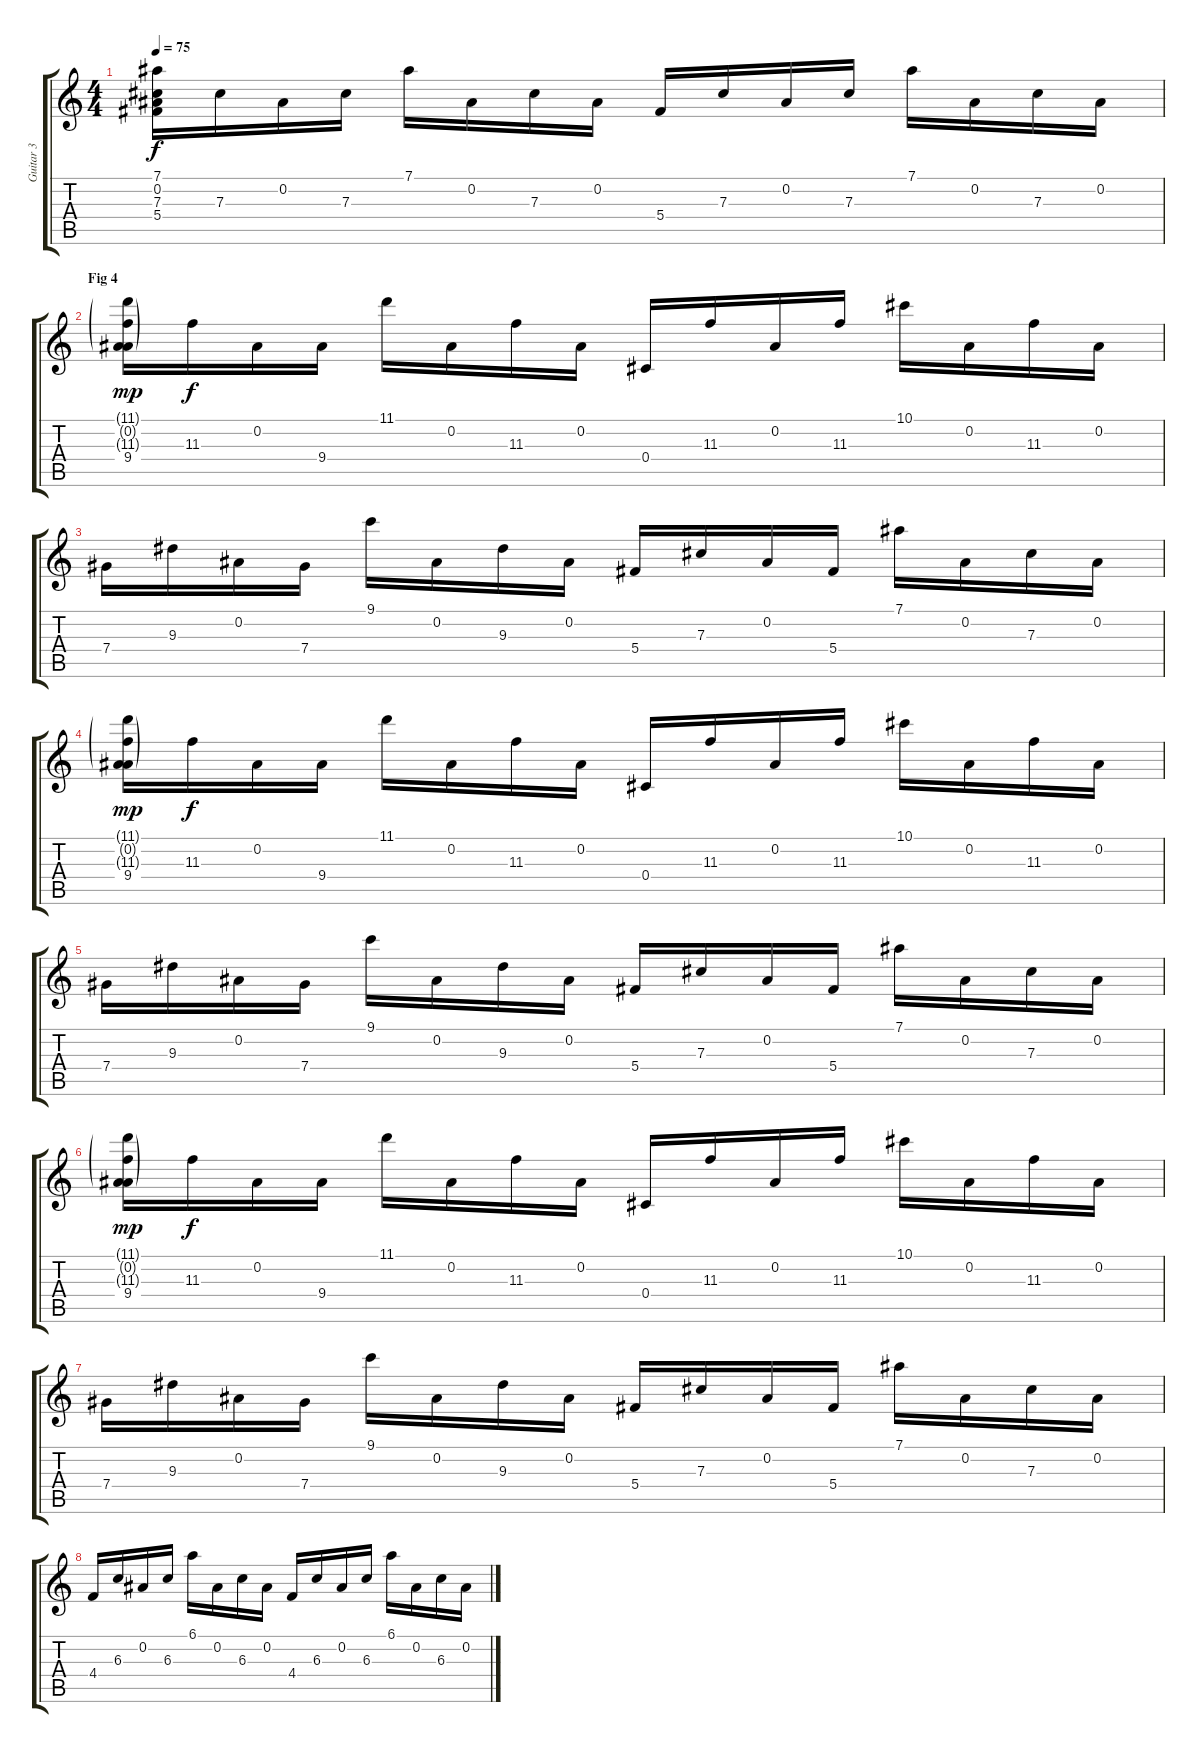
\track ("Guitar 3" "Guitar 3") {instrument overdrivenguitar}
\staff {score tabs}
\tuning (Eb4 Bb3 Gb3 Db3 Ab2 Eb2) {hide}
\ts (4 4)
\tempo 75
\clef g2
\ks c
(7.1 0.2 7.3 5.4).16{dy f} 7.3.16 0.2.16 7.3.16 7.1.16 0.2.16 7.3.16 0.2.16 5.4.16 7.3.16 0.2.16 7.3.16 7.1.16 0.2.16 7.3.16 0.2.16 |
\section ("" "Fig 4")
(11.1{g} 0.2{g} 11.3{g} 9.4).16{dy mp} 11.3.16{dy f} 0.2.16 9.4.16 11.1.16 0.2.16 11.3.16 0.2.16 0.4.16 11.3.16 0.2.16 11.3.16 10.1.16 0.2.16 11.3.16 0.2.16 |
7.4.16 9.3.16 0.2.16 7.4.16 9.1.16 0.2.16 9.3.16 0.2.16 5.4.16 7.3.16 0.2.16 5.4.16 7.1.16 0.2.16 7.3.16 0.2.16 |
(11.1{g} 0.2{g} 11.3{g} 9.4).16{dy mp} 11.3.16{dy f} 0.2.16 9.4.16 11.1.16 0.2.16 11.3.16 0.2.16 0.4.16 11.3.16 0.2.16 11.3.16 10.1.16 0.2.16 11.3.16 0.2.16 |
7.4.16 9.3.16 0.2.16 7.4.16 9.1.16 0.2.16 9.3.16 0.2.16 5.4.16 7.3.16 0.2.16 5.4.16 7.1.16 0.2.16 7.3.16 0.2.16 |
(11.1{g} 0.2{g} 11.3{g} 9.4).16{dy mp} 11.3.16{dy f} 0.2.16 9.4.16 11.1.16 0.2.16 11.3.16 0.2.16 0.4.16 11.3.16 0.2.16 11.3.16 10.1.16 0.2.16 11.3.16 0.2.16 |
7.4.16 9.3.16 0.2.16 7.4.16 9.1.16 0.2.16 9.3.16 0.2.16 5.4.16 7.3.16 0.2.16 5.4.16 7.1.16 0.2.16 7.3.16 0.2.16 |
4.4.16 6.3.16 0.2.16 6.3.16 6.1.16 0.2.16 6.3.16 0.2.16 4.4.16 6.3.16 0.2.16 6.3.16 6.1.16 0.2.16 6.3.16 0.2.16
